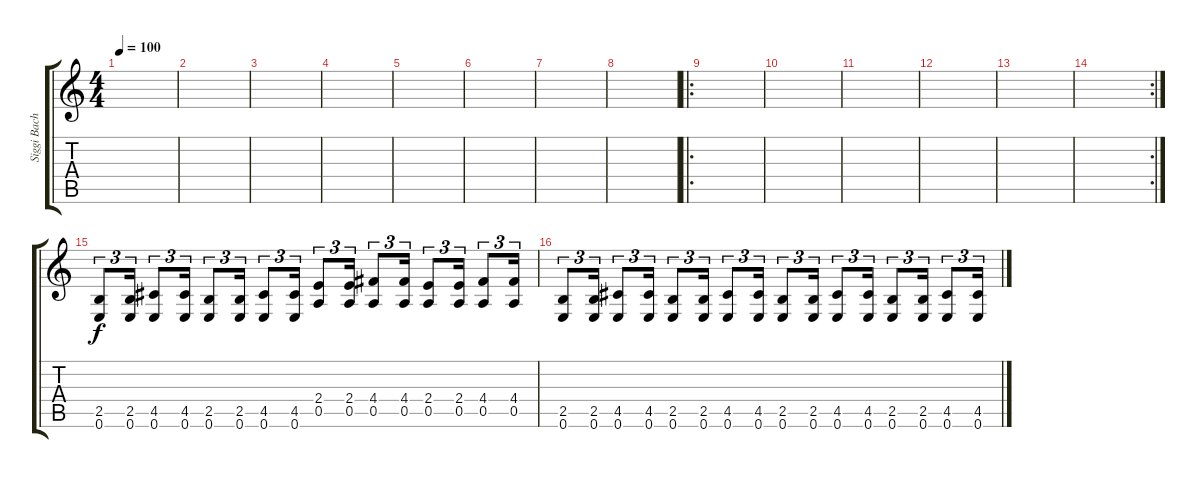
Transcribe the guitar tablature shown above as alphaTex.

\track ("Siggi Bach Rhythm Guitar" "Siggi Bach") {instrument distortionguitar}
\staff {score tabs}
\tuning (E4 B3 G3 D3 A2 E2) {hide}
\ts (4 4)
\tempo 100
\clef g2
\ks c
|
|
|
|
|
|
|
|
\ro
|
|
|
|
|
\rc 2
|
(2.5 0.6).8{tu (3 2)} (2.5 0.6).16{tu (3 2)} (4.5 0.6).8{tu (3 2)} (4.5 0.6).16{tu (3 2)} (2.5 0.6).8{tu (3 2)} (2.5 0.6).16{tu (3 2)} (4.5 0.6).8{tu (3 2)} (4.5 0.6).16{tu (3 2)} (2.4 0.5).8{tu (3 2)} (2.4 0.5).16{tu (3 2)} (4.4 0.5).8{tu (3 2)} (4.4 0.5).16{tu (3 2)} (2.4 0.5).8{tu (3 2)} (2.4 0.5).16{tu (3 2)} (4.4 0.5).8{tu (3 2)} (4.4 0.5).16{tu (3 2)} |
(2.5 0.6).8{tu (3 2)} (2.5 0.6).16{tu (3 2)} (4.5 0.6).8{tu (3 2)} (4.5 0.6).16{tu (3 2)} (2.5 0.6).8{tu (3 2)} (2.5 0.6).16{tu (3 2)} (4.5 0.6).8{tu (3 2)} (4.5 0.6).16{tu (3 2)} (2.5 0.6).8{tu (3 2)} (2.5 0.6).16{tu (3 2)} (4.5 0.6).8{tu (3 2)} (4.5 0.6).16{tu (3 2)} (2.5 0.6).8{tu (3 2)} (2.5 0.6).16{tu (3 2)} (4.5 0.6).8{tu (3 2)} (4.5 0.6).16{tu (3 2)}
